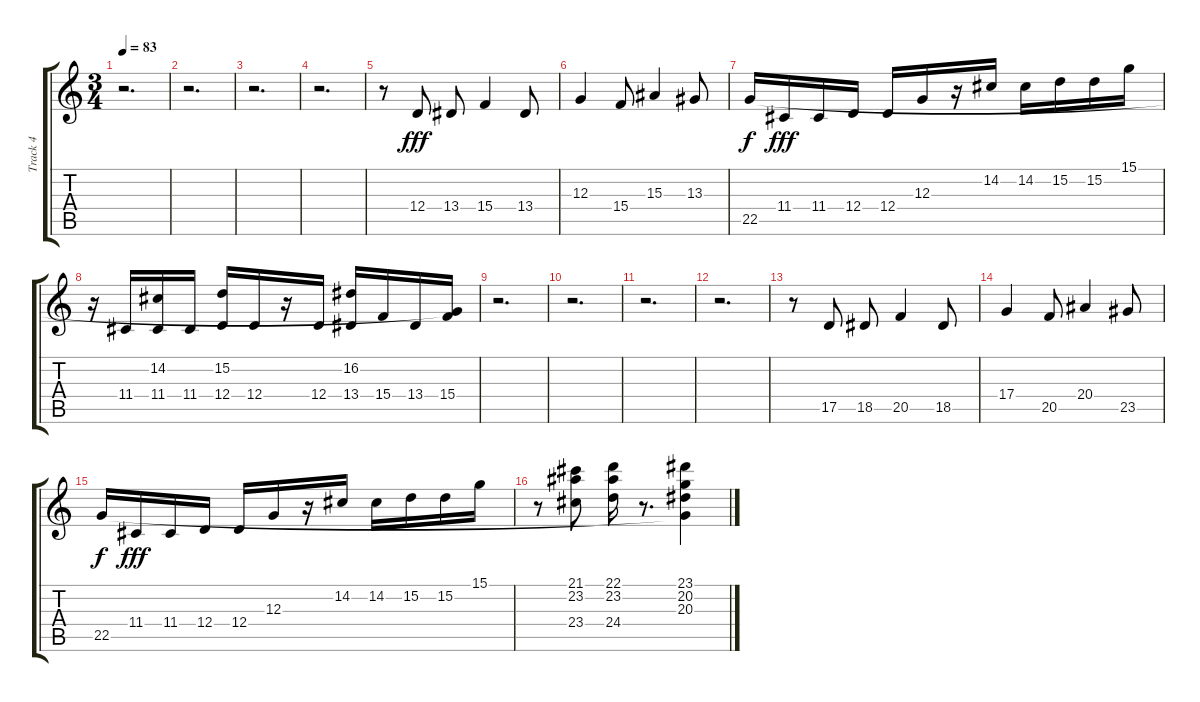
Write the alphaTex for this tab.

\track ("Track 4" "Track 4") {instrument stringensemble1}
\staff {score tabs}
\tuning (E4 B3 G3 D3 A2 E2) {hide}
\ts (3 4)
\tempo 83
\clef g2
\ks c
r.2{d dy fff} |
r.2{d} |
r.2{d} |
r.2{d} |
r.8 12.4.8 13.4.8 15.4.4 13.4.8 |
12.3.4 15.4.8 15.3.4 13.3.8 |
22.5.16{dy f} 11.4.16{dy fff} 11.4.16 12.4.16 12.4.16 12.3.16 r.16 14.2.16 14.2.16 15.2.16 15.2.16 15.1.16 |
r.16 11.4.16 (14.2 11.4).16 11.4.16 (15.2 12.4).16 12.4.16 r.16 12.4.16 (16.2 13.4).16 15.4.16 13.4.16 (15.4 22.5{t}).16 |
r.2{d} |
r.2{d} |
r.2{d} |
r.2{d} |
r.8 17.5.8 18.5.8 20.5.4 18.5.8 |
17.4.4 20.5.8 20.4.4 23.5.8 |
22.5.16{dy f} 11.4.16{dy fff} 11.4.16 12.4.16 12.4.16 12.3.16 r.16 14.2.16 14.2.16 15.2.16 15.2.16 15.1.16 |
r.8 (21.1 23.2 23.4).8 (22.1 23.2 24.4).16 r.8{d} (23.1 20.2 20.3 22.5{t}).4
